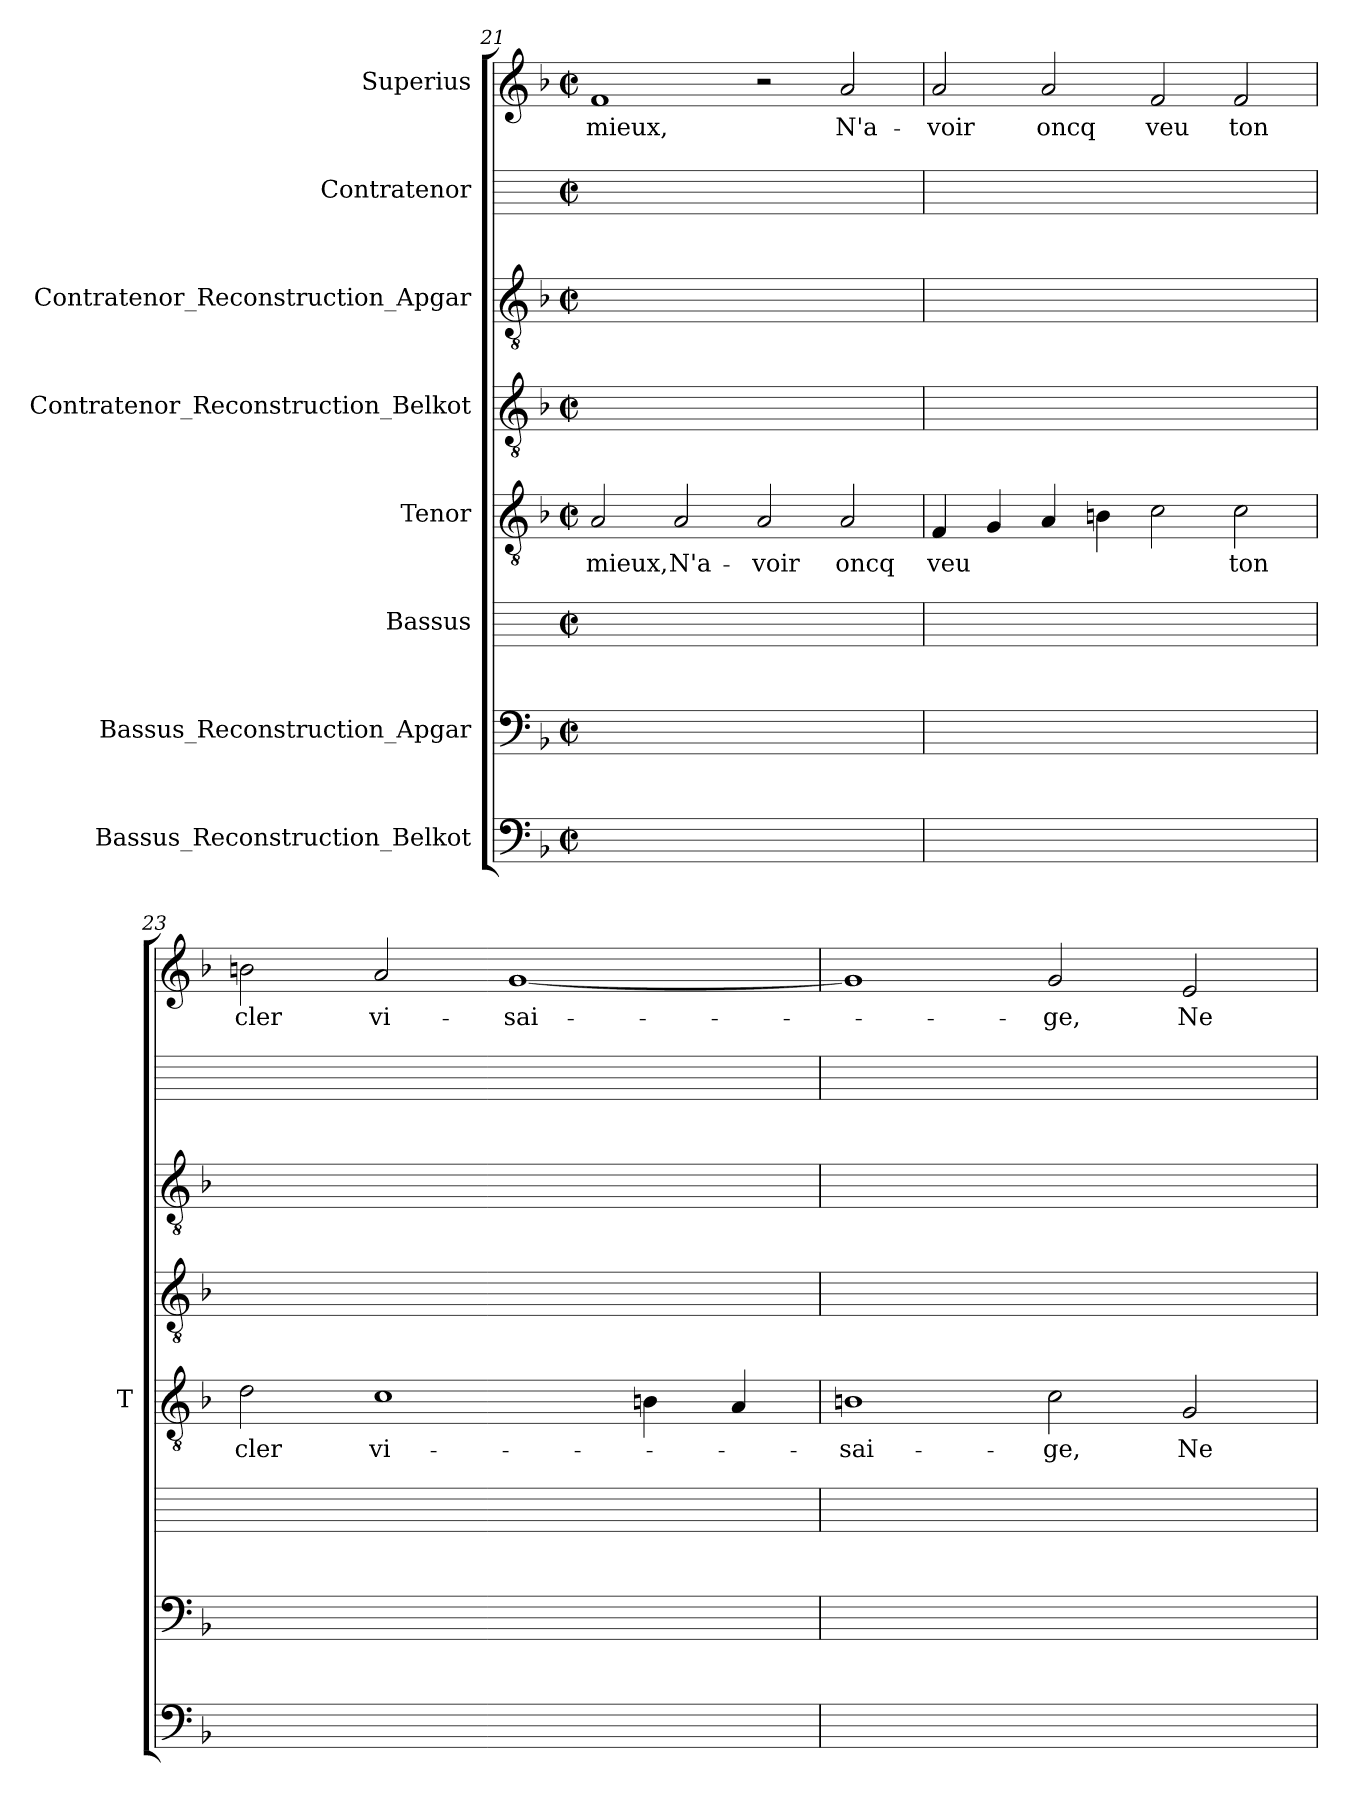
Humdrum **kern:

**kern	**kern	**kern	**kern	**text	**kern	**kern	**kern	**kern	**text
*part8	*part7	*part6	*part5	*part5	*part4	*part3	*part2	*part1	*part1
*staff8	*staff7	*staff6	*staff5	*staff5	*staff4	*staff3	*staff2	*staff1	*staff1
*I"Bassus_Reconstruction_Belkot	*I"Bassus_Reconstruction_Apgar	*I"Bassus	*I"Tenor	*	*I"Contratenor_Reconstruction_Belkot	*I"Contratenor_Reconstruction_Apgar	*I"Contratenor	*I"Superius	*
*	*	*	*I'T	*	*	*	*	*	*
!!LO:PB:g=z
*clefF4	*clefF4	*	*clefGv2	*	*clefGv2	*clefGv2	*	*clefG2	*
*k[b-]	*k[b-]	*	*k[b-]	*	*k[b-]	*k[b-]	*	*k[b-]	*
*F:	*F:	*	*F:	*	*F:	*F:	*	*F:	*
*M2/2	*M2/2	*M2/2	*M2/2	*	*M2/2	*M2/2	*M2/2	*M2/2	*
*met(c|)	*met(c|)	*met(c|)	*met(c|)	*	*met(c|)	*met(c|)	*met(c|)	*met(c|)	*
=21	=21	=21	=21	=21	=21	=21	=21	=21	=21
0ryy	0ryy	0ryy	2A	-mieux,	0ryy	0ryy	0ryy	1f	-mieux,
.	.	.	2A	N'a-	.	.	.	.	.
.	.	.	2A	-voir	.	.	.	2r	.
.	.	.	2A	-oncq	.	.	.	2a	N'a-
=22	=22	=22	=22	=22	=22	=22	=22	=22	=22
0ryy	0ryy	0ryy	4F	-veu	0ryy	0ryy	0ryy	2a	-voir
.	.	.	4G	.	.	.	.	.	.
.	.	.	4A	.	.	.	.	2a	-oncq
.	.	.	4B	.	.	.	.	.	.
.	.	.	2c	.	.	.	.	2f	-veu
.	.	.	2c	-ton	.	.	.	2f	-ton
=23	=23	=23	=23	=23	=23	=23	=23	=23	=23
0ryy	0ryy	0ryy	2d	-cler	0ryy	0ryy	0ryy	2b	-cler
.	.	.	1c	vi-	.	.	.	2a	vi-
.	.	.	.	.	.	.	.	[1g	sai-
.	.	.	4Bn	.	.	.	.	.	.
.	.	.	4A	.	.	.	.	.	.
=24	=24	=24	=24	=24	=24	=24	=24	=24	=24
0ryy	0ryy	0ryy	1Bn	sai-	0ryy	0ryy	0ryy	1g]	.
.	.	.	2c	-ge,	.	.	.	2g	-ge,
.	.	.	2G	-Ne	.	.	.	2e	-Ne
=	=	=	=	=	=	=	=	=	=
*-	*-	*-	*-	*-	*-	*-	*-	*-	*-
